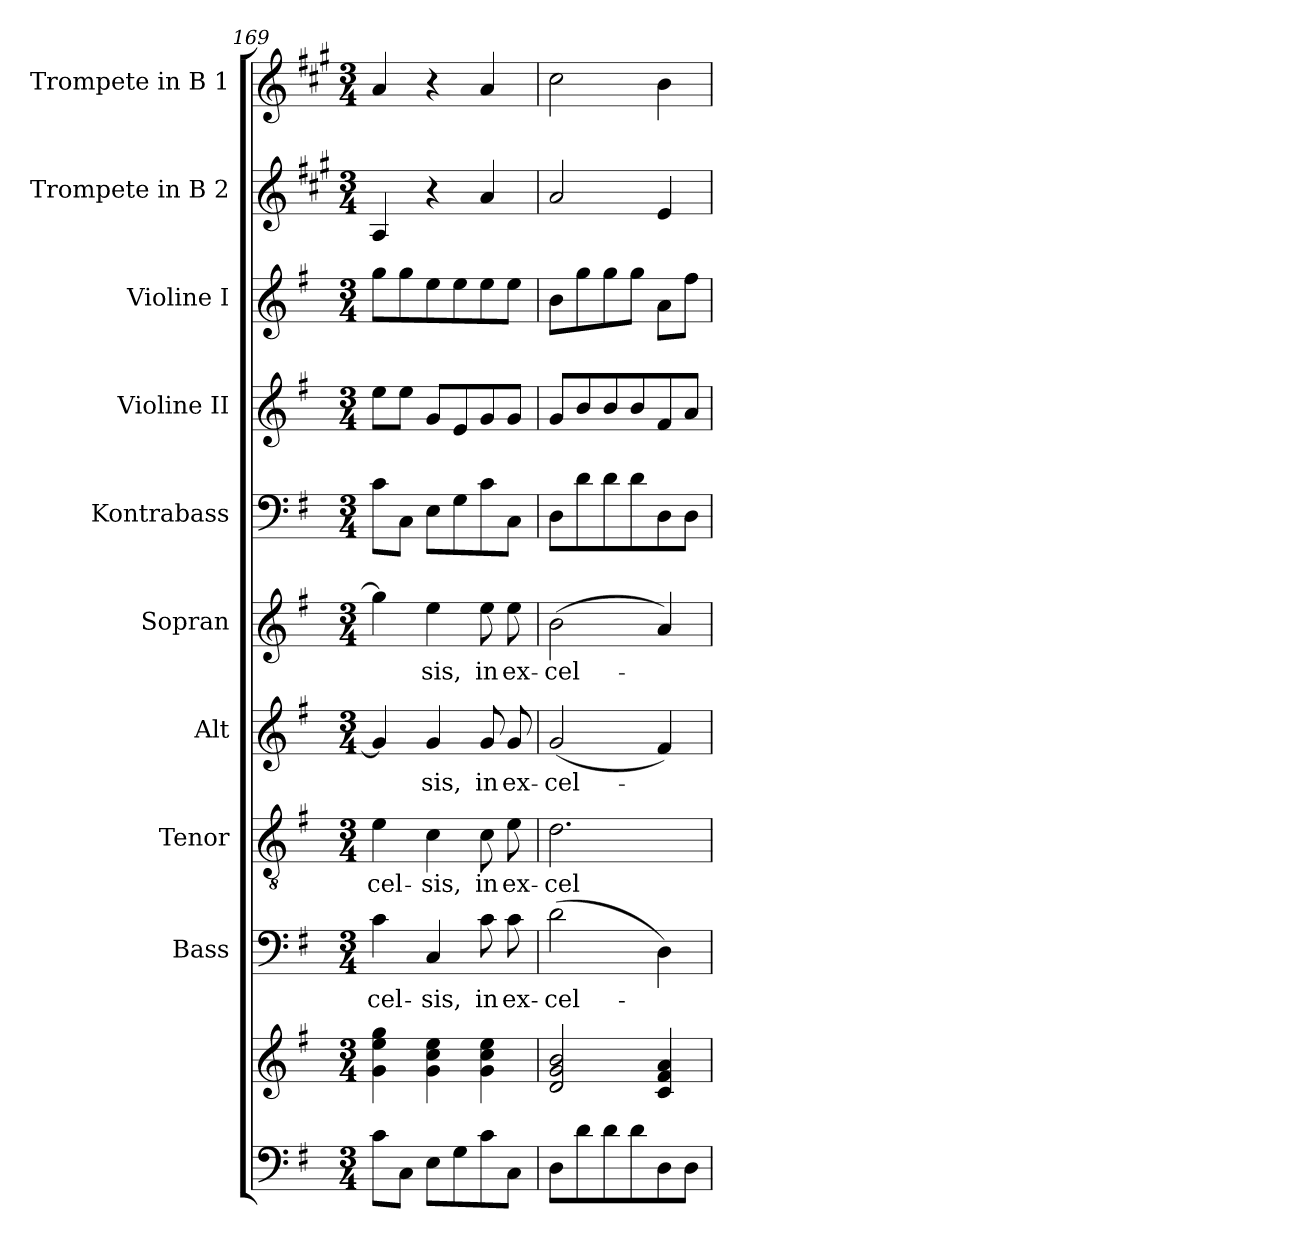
**kern	**kern	**kern	**text	**kern	**text	**kern	**text	**kern	**text	**kern	**kern	**kern	**kern	**kern
*part10	*part10	*part9	*part9	*part8	*part8	*part7	*part7	*part6	*part6	*part5	*part4	*part3	*part2	*part1
*staff11	*staff10	*staff9	*staff9	*staff8	*staff8	*staff7	*staff7	*staff6	*staff6	*staff5	*staff4	*staff3	*staff2	*staff1
*	*	*I"Bass	*	*I"Tenor	*	*I"Alt	*	*I"Sopran	*	*I"Kontrabass	*I"Violine II	*I"Violine I	*I"Trompete in B 2	*I"Trompete in B 1
*	*	*I'B.	*	*I'T.	*	*I'A.	*	*I'S.	*	*I'Kb.	*I'Vl. II	*I'Vl. I	*I'Tr. 2	*I'Tr. 1
*clefF4	*clefG2	*clefF4	*	*clefGv2	*	*clefG2	*	*clefG2	*	*clefF4	*clefG2	*clefG2	*clefG2	*clefG2
*	*	*	*	*	*	*	*	*	*	*ITrd7c12	*	*	*ITrd1c2	*ITrd1c2
*k[f#]	*k[f#]	*k[f#]	*	*k[f#]	*	*k[f#]	*	*k[f#]	*	*k[f#]	*k[f#]	*k[f#]	*k[f#]	*k[f#]
*G:	*G:	*G:	*	*G:	*	*G:	*	*G:	*	*G:	*G:	*G:	*G:	*G:
*M3/4	*M3/4	*M3/4	*	*M3/4	*	*M3/4	*	*M3/4	*	*M3/4	*M3/4	*M3/4	*M3/4	*M3/4
=169	=169	=169	=169	=169	=169	=169	=169	=169	=169	=169	=169	=169	=169	=169
!	!	!	!LO:LY:b	!	!LO:LY:b	!	!	!	!	!	!	!	!	!
8c\L	4g\ 4ee\ 4gg\	4c\	-cel-	4e\	-cel-	4g/]	.	4gg\]	.	8C\L	8ee\L	8gg\L	4G/	4g/
8C\J	.	.	.	.	.	.	.	.	.	8CC\J	8ee\J	8gg\	.	.
!	!	!	!LO:LY:b	!	!LO:LY:b	!	!LO:LY:b	!	!LO:LY:b	!	!	!	!	!
8E\L	4g\ 4cc\ 4ee\	4C/	-sis,	4c\	-sis,	4g/	-sis,	4ee\	-sis,	8EE\L	8g/L	8ee\	4r	4r
8G\	.	.	.	.	.	.	.	.	.	8GG\	8e/	8ee\	.	.
!	!	!	!LO:LY:b	!	!LO:LY:b	!	!LO:LY:b	!	!LO:LY:b	!	!	!	!	!
8c\	4g\ 4cc\ 4ee\	8c\	in	8c\	in	8g/	in	8ee\	in	8C\	8g/	8ee\	4g/	4g/
!	!	!	!LO:LY:b	!	!LO:LY:b	!	!LO:LY:b	!	!LO:LY:b	!	!	!	!	!
8C\J	.	8c\	ex-	8e\	ex-	8g/	ex-	8ee\	ex-	8CC\J	8g/J	8ee\J	.	.
=170	=170	=170	=170	=170	=170	=170	=170	=170	=170	=170	=170	=170	=170	=170
!	!	!	!LO:LY:b	!	!LO:LY:b	!	!LO:LY:b	!	!LO:LY:b	!	!	!	!	!
8D\L	2d/ 2g/ 2b/	(>2d\	-cel-	2.d\	-cel-	(<2g/	-cel-	(>2b\	-cel-	8DD\L	8g/L	8b\L	2g/	2b\
8d\	.	.	.	.	.	.	.	.	.	8D\	8b/	8gg\	.	.
8d\	.	.	.	.	.	.	.	.	.	8D\	8b/	8gg\	.	.
8d\	.	.	.	.	.	.	.	.	.	8D\	8b/	8gg\J	.	.
8D\	4c/ 4f#/ 4a/	4D\)	.	.	.	4f#/)	.	4a/)	.	8DD\	8f#/	8a\L	4d/	4a\
8D\J	.	.	.	.	.	.	.	.	.	8DD\J	8a/J	8ff#\J	.	.
=	=	=	=	=	=	=	=	=	=	=	=	=	=	=
*-	*-	*-	*-	*-	*-	*-	*-	*-	*-	*-	*-	*-	*-	*-
